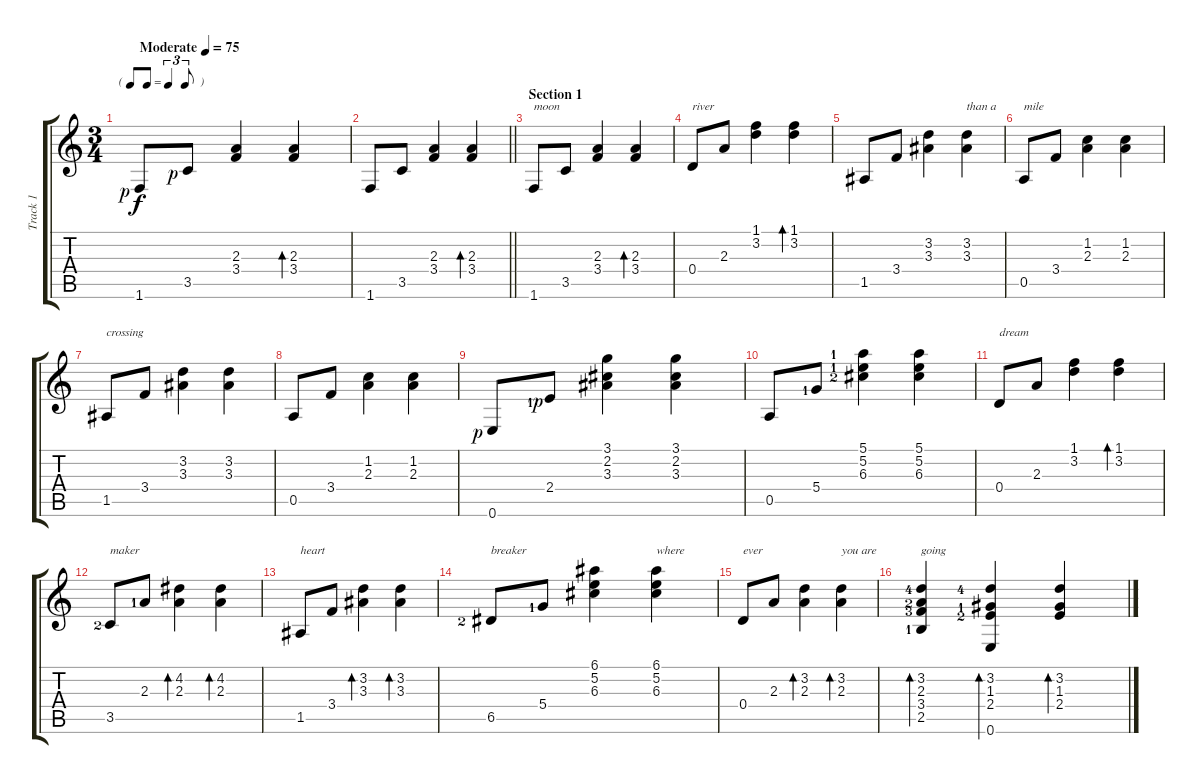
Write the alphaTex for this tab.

\track ("Track 1" "Track 1") {instrument acousticguitarnylon}
\staff {score tabs}
\tuning (E4 B3 G3 D3 A2 E2) {hide}
\ts (3 4)
\tf triplet8th
\tempo (75 "Moderate")
\clef g2
\ks c
1.6{rf 1}.8{dy f instrument acousticguitarnylon} 3.5{rf 1}.8 (2.3 3.4).4 (2.3 3.4).4{bd 480} |
\barLineRight lightlight
1.6.8 3.5.8 (2.3 3.4).4 (2.3 3.4).4{bd 480} |
\section ("" "Section 1")
1.6.8{txt "moon"} 3.5.8 (2.3 3.4).4 (2.3 3.4).4{bd 480} |
0.4.8{txt "river"} 2.3.8 (1.1 3.2).4 (1.1 3.2).4{bd 480} |
1.5.8 3.4.8 (3.2 3.3).4 (3.2 3.3).4{txt "than a"} |
0.5.8{txt "mile"} 3.4.8 (1.2 2.3).4 (1.2 2.3).4 |
1.5.8{txt "crossing"} 3.4.8 (3.2 3.3).4 (3.2 3.3).4 |
0.5.8 3.4.8 (1.2 2.3).4 (1.2 2.3).4 |
0.6{rf 1}.8 2.4{lf 2 rf 1}.8 (3.1 2.2 3.3).4 (3.1 2.2 3.3).4 |
0.5.8 5.4{lf 2}.8 (5.1{lf 2} 5.2{lf 2} 6.3{lf 3}).4 (5.1 5.2 6.3).4 |
0.4.8{txt "dream"} 2.3.8 (1.1 3.2).4 (1.1 3.2).4{bd 480} |
3.5{lf 3}.8{txt "maker"} 2.3{lf 2}.8 (4.2 2.3).4{bd 480} (4.2 2.3).4{bd 480} |
1.5.8{txt "heart"} 3.4.8 (3.2 3.3).4{bd 480} (3.2 3.3).4{bd 480} |
6.5{lf 3}.8{txt "breaker"} 5.4{lf 2}.8 (6.1 5.2 6.3).4 (6.1 5.2 6.3).4{txt "where"} |
0.4.8{txt "ever"} 2.3.8 (3.2 2.3).4{bd 480} (3.2 2.3).4{bd 480 txt "you are"} |
(3.2{lf 5} 2.3{lf 3} 3.4{lf 4} 2.5{lf 2}).4{bd 480 txt "going"} (3.2{lf 5} 1.3{lf 2} 2.4{lf 3} 0.6).4{bd 480} (3.2 1.3 2.4).4{bd 480}
